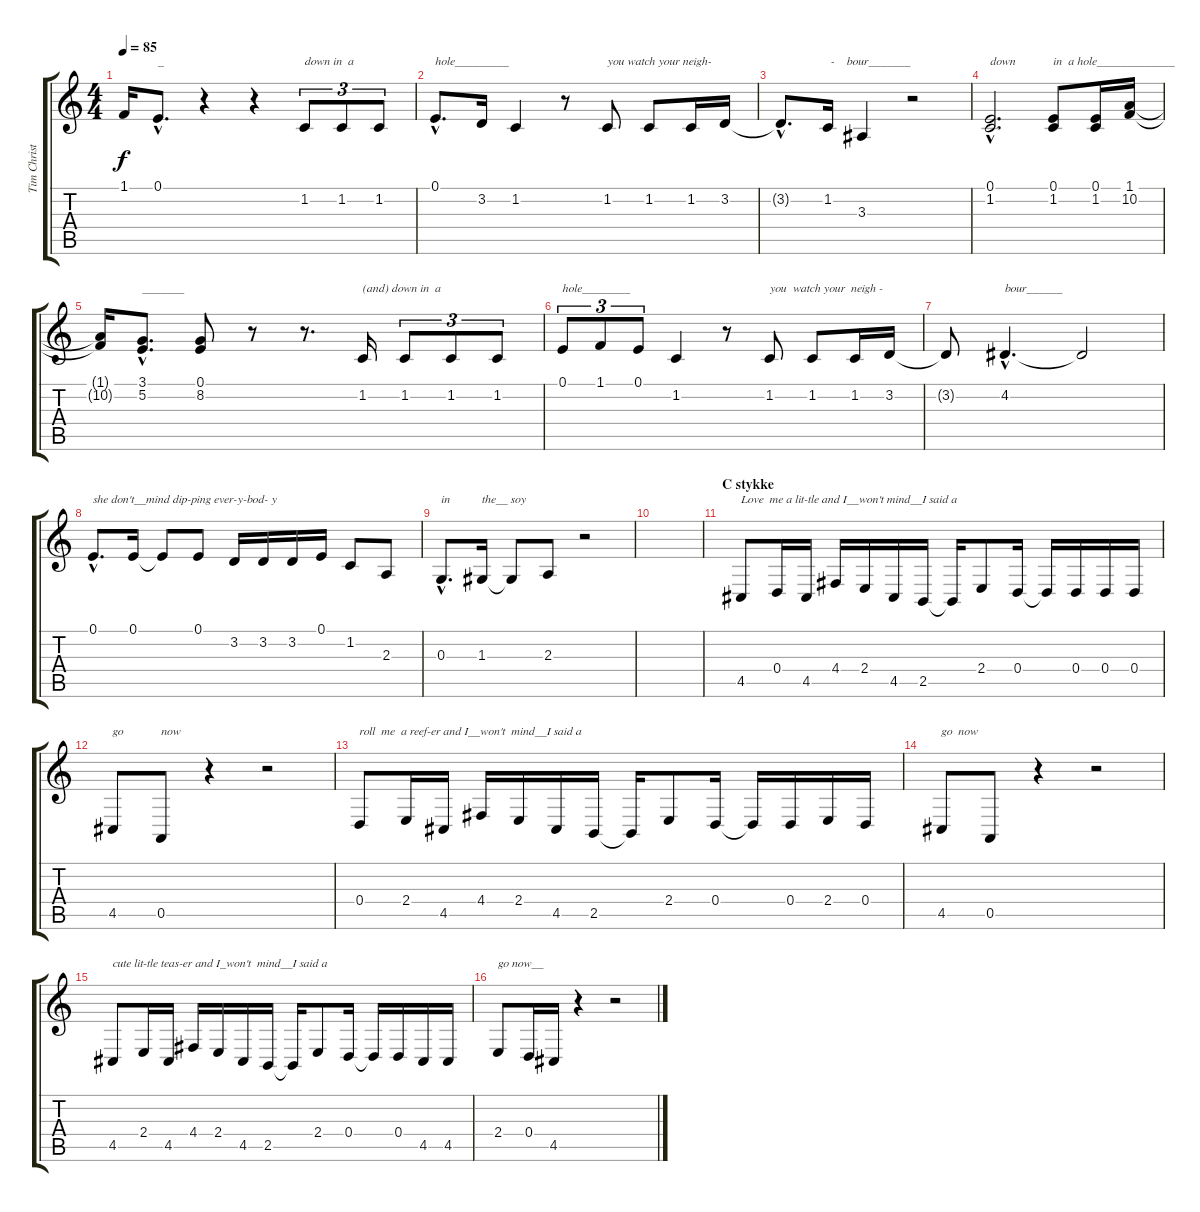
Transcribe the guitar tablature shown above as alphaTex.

\track ("Tim Christensen (Vocal)" "Tim Christ") {instrument bassoon}
\staff {score tabs}
\tuning (E4 B3 G3 D3 A2 E2) {hide}
\ts (4 4)
\tempo 85
\clef g2
\ks c
1.1{t}.16{dy f} 0.1{hac}.8{d txt "_"} r.4 r.4 1.2.8{tu (3 2) txt "down in  a"} 1.2.8{tu (3 2)} 1.2.8{tu (3 2)} |
0.1{hac}.8{d txt "hole_________"} 3.2.16 1.2.4 r.8 1.2.8{txt "you watch your neigh-"} 1.2.8 1.2.16 3.2.16 |
3.2{hac t}.8{d} 1.2.16{txt " -    bour_______"} 3.3.4 r.2 |
(0.1{hac} 1.2{hac}).2{d txt "down"} (0.1 1.2).8{txt "in  a hole_____________"} (0.1 1.2).16 (1.1 10.2).16 |
(1.1{t} 10.2{t}).16 (3.1{hac} 5.2{hac}).8{d txt "_______"} (0.1 8.2).8 r.8 r.8{d} 1.2.16{txt "(and) down in  a"} 1.2.8{tu (3 2)} 1.2.8{tu (3 2)} 1.2.8{tu (3 2)} |
0.1.8{tu (3 2) txt "hole________"} 1.1.8{tu (3 2)} 0.1.8{tu (3 2)} 1.2.4 r.8 1.2.8{txt "you  watch your  neigh -"} 1.2.8 1.2.16 3.2.16 |
3.2{t}.8 4.2{hac}.4{d txt "bour______"} 4.2{t}.2 |
0.1{hac}.8{d txt "she don't__mind dip-ping ever-y-bod- y"} 0.1.16 0.1{t}.8 0.1.8 3.2.16 3.2.16 3.2.16 0.1.16 1.2.8 2.3.8 |
0.3{hac}.8{d txt "in"} 1.3.16{txt "the__ soy"} 1.3{t}.8 2.3.8 r.2 |
|
\section ("" "C stykke")
4.5.8{txt "Love  me a lit-tle and I__won't mind__I said a"} 0.4.16 4.5.16 4.4.16 2.4.16 4.5.16 2.5.16 2.5{t}.16 2.4.8 0.4.16 0.4{t}.16 0.4.16 0.4.16 0.4.16 |
4.5.8{txt "go"} 0.5.8{txt "now"} r.4 r.2 |
0.4.8{txt "roll  me  a reef-er and I__won't  mind__I said a"} 2.4.16 4.5.16 4.4.16 2.4.16 4.5.16 2.5.16 2.5{t}.16 2.4.8 0.4.16 0.4{t}.16 0.4.16 2.4.16 0.4.16 |
4.5.8{txt "go  now"} 0.5.8 r.4 r.2 |
4.5.8{txt "cute lit-tle teas-er and I_won't  mind__I said a"} 2.4.16 4.5.16 4.4.16 2.4.16 4.5.16 2.5.16 2.5{t}.16 2.4.8 0.4.16 0.4{t}.16 0.4.16 4.5.16 4.5.16 |
2.4.8{txt "go now__"} 0.4.16 4.5.16 r.4 r.2
